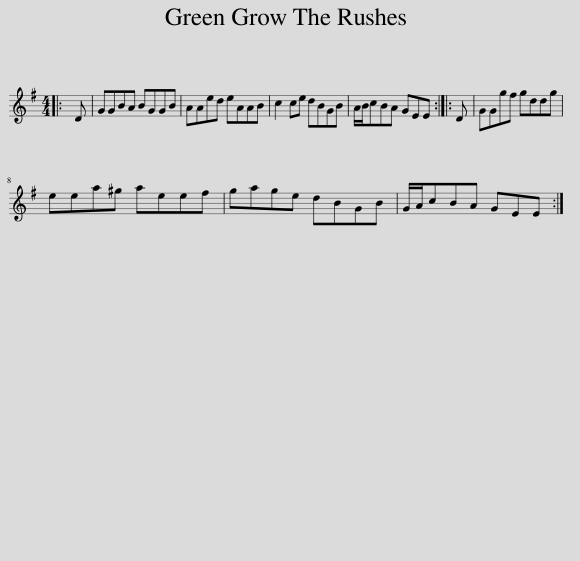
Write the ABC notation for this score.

X:1
L:1/8
M:4/4
I:linebreak $
K:G
V:1 treble
V:1
|: D | GGBA BGGB | AAed eAAB | c2 ce dBGB | A/B/cBA GEE :: %5
 D | GGgf gddg |$ eea^g aeef | gage dBGB | G/A/cBA GEE :| %10
